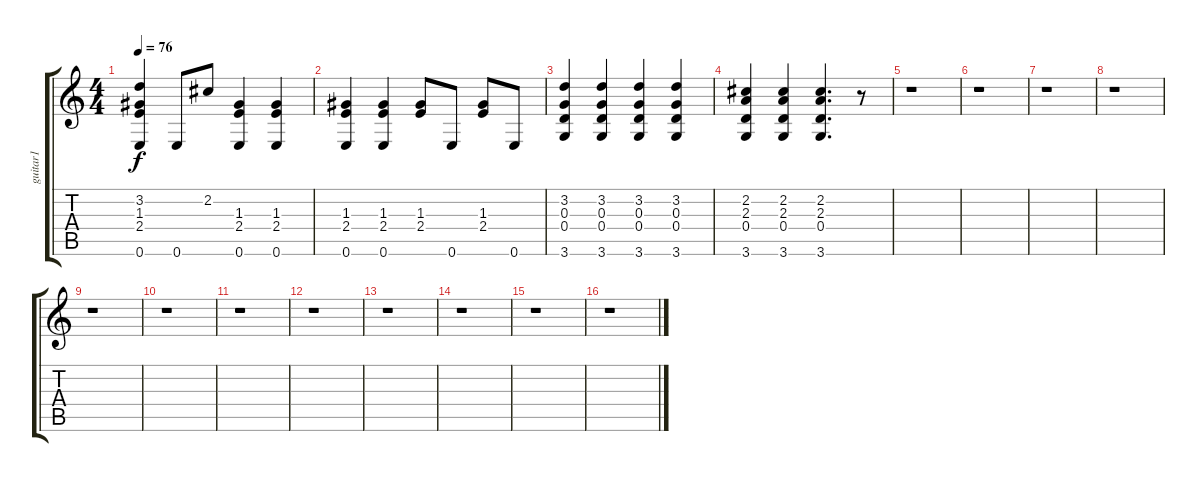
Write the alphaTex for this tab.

\track ("guitar1" "guitar1") {instrument electricguitarclean}
\staff {score tabs}
\tuning (E4 B3 G3 D3 A2 E2) {hide}
\ts (4 4)
\tempo 76
\clef g2
\ks c
(3.2 1.3 2.4 0.6).4{dy f} 0.6.8 2.2.8 (1.3 2.4 0.6).4 (1.3 2.4 0.6).4 |
(1.3 2.4 0.6).4 (1.3 2.4 0.6).4 (1.3 2.4).8 0.6.8 (1.3 2.4).8 0.6.8 |
(3.2 0.3 0.4 3.6).4 (3.2 0.3 0.4 3.6).4 (3.2 0.3 0.4 3.6).4 (3.2 0.3 0.4 3.6).4 |
(2.2 2.3 0.4 3.6).4 (2.2 2.3 0.4 3.6).4 (2.2 2.3 0.4 3.6).4{d} r.8 |
r.1 |
r.1 |
r.1 |
r.1 |
r.1 |
r.1 |
r.1 |
r.1 |
r.1 |
r.1 |
r.1 |
r.1
